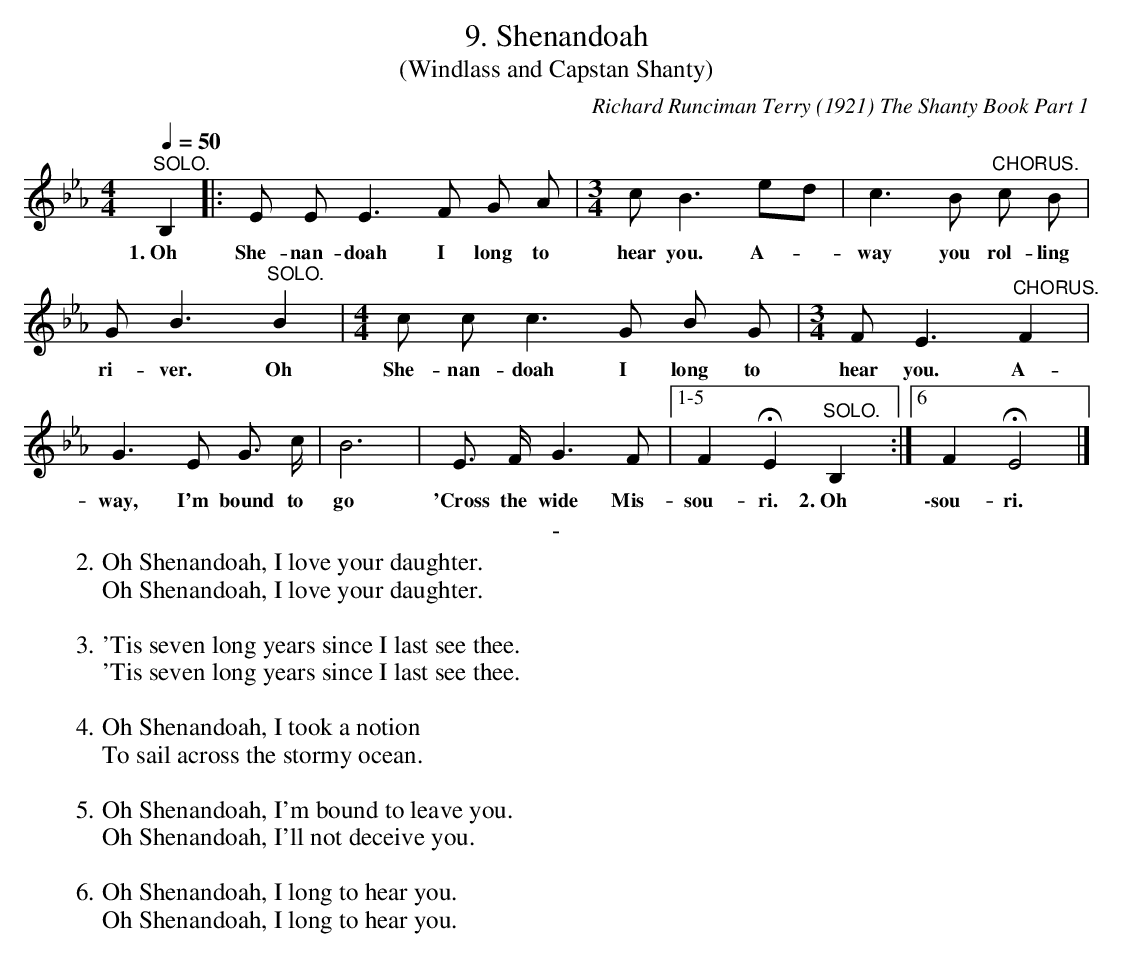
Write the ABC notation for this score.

X:1
T:9. Shenandoah
T:(Windlass and Capstan Shanty)
C:Richard Runciman Terry (1921) The Shanty Book Part 1
L:1/8
Q:1/4=50
M:4/4
K:Eb
"^SOLO." B,2 |: E E E3 F G A |[M:3/4] c B3 ed | c3 B"^CHORUS." c B |$
w: 1.~Oh|She- nan- doah I long to|hear you. A- *|way you rol- ling|
G B3"^SOLO." B2 |[M:4/4] c c c3 G B G |[M:3/4] F E3"^CHORUS." F2 |$ G3 E G> c | B6 | E> F G3 F |1-5
w: ri- ver. Oh | She- nan- doah I long to | hear you. A- | way, I'm bound to | go | 'Cross the wide Mis-|
 F2 HE2 "^SOLO." B,2 :|6 F2 HE4 |]
w: sou- ri. 2.~Oh|\-sou- ri.|
T: -
W: 2. Oh Shenandoah, I love your daughter.
W: Oh Shenandoah, I love your daughter.
W:
W: 3. 'Tis seven long years since I last see thee.
W: 'Tis seven long years since I last see thee.
W:
W: 4. Oh Shenandoah, I took a notion
W:  To sail across the stormy ocean.
W:
W: 5. Oh Shenandoah, I'm bound to leave you.
W: Oh Shenandoah, I'll not deceive you.
W:
W: 6. Oh Shenandoah, I long to hear you.
W: Oh Shenandoah, I long to hear you.
